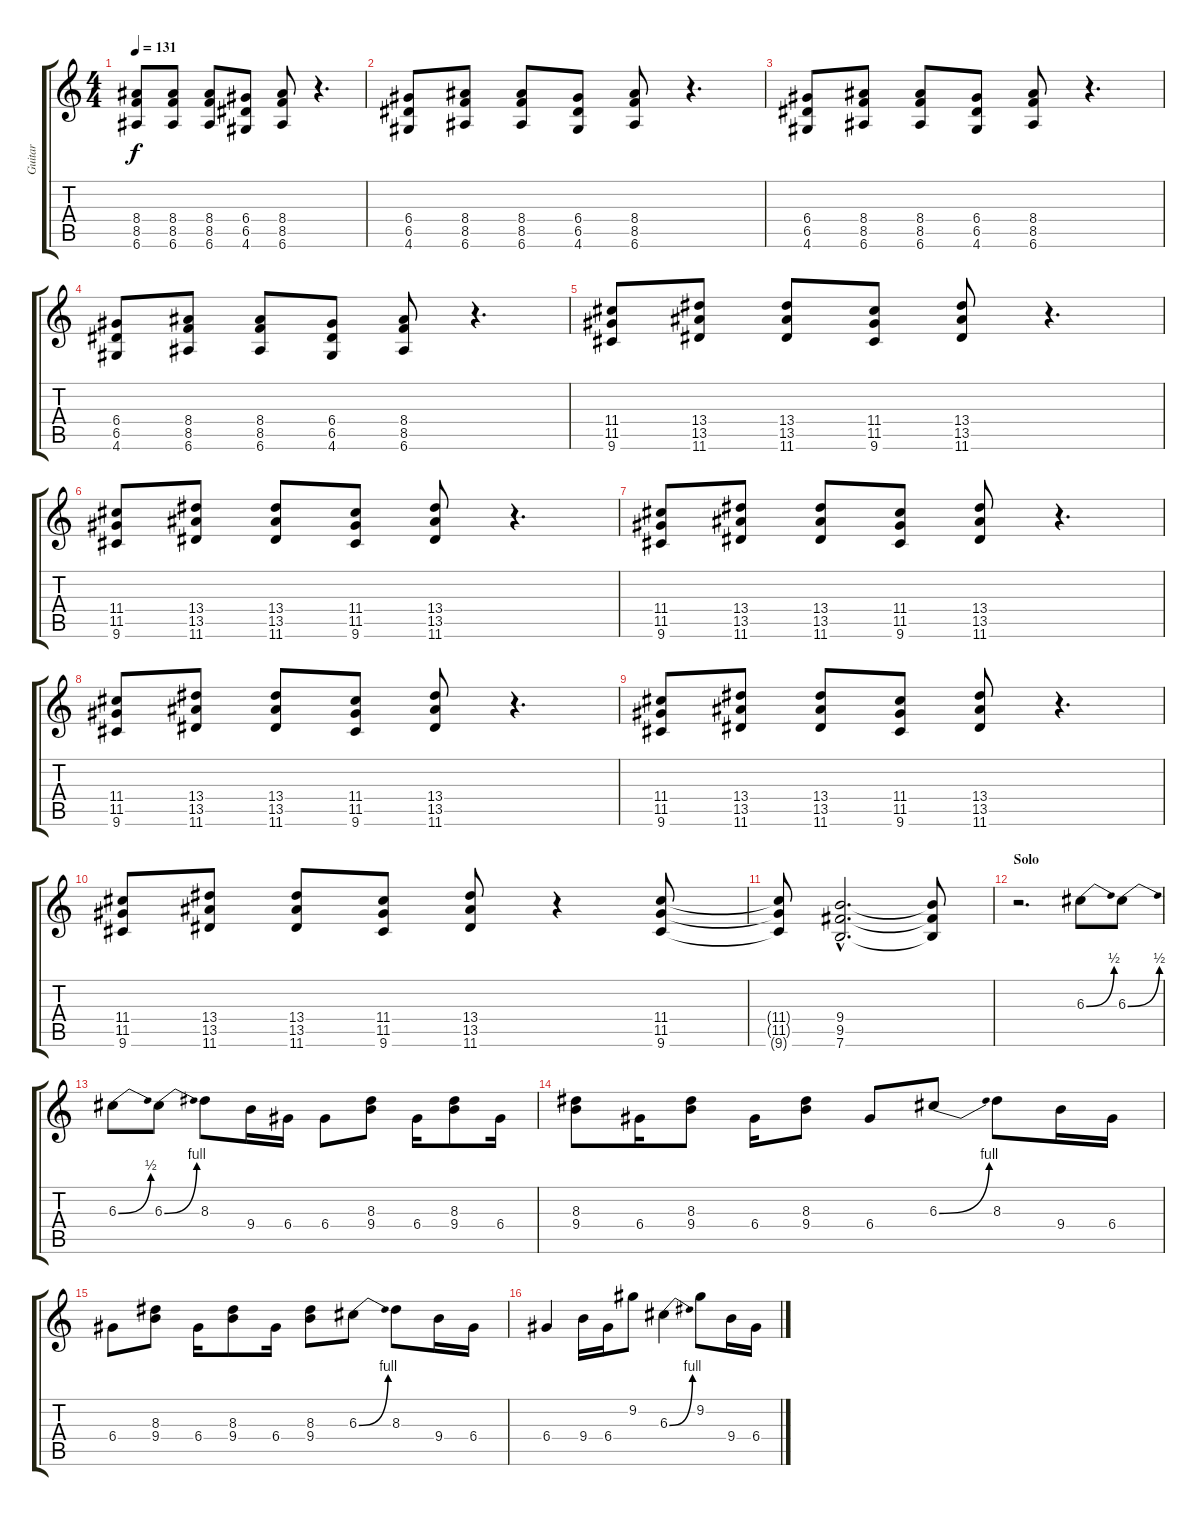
\track ("Guitar" "Guitar") {instrument overdrivenguitar}
\staff {score tabs}
\tuning (E4 B3 G3 D3 A2 E2) {hide}
\ts (4 4)
\tempo 131
\clef g2
\ks c
(8.4 8.5 6.6).8{dy f} (8.4 8.5 6.6).8 (8.4 8.5 6.6).8 (6.4 6.5 4.6).8 (8.4 8.5 6.6).8 r.4{d} |
(6.4 6.5 4.6).8 (8.4 8.5 6.6).8 (8.4 8.5 6.6).8 (6.4 6.5 4.6).8 (8.4 8.5 6.6).8 r.4{d} |
(6.4 6.5 4.6).8 (8.4 8.5 6.6).8 (8.4 8.5 6.6).8 (6.4 6.5 4.6).8 (8.4 8.5 6.6).8 r.4{d} |
(6.4 6.5 4.6).8 (8.4 8.5 6.6).8 (8.4 8.5 6.6).8 (6.4 6.5 4.6).8 (8.4 8.5 6.6).8 r.4{d} |
(11.4 11.5 9.6).8 (13.4 13.5 11.6).8 (13.4 13.5 11.6).8 (11.4 11.5 9.6).8 (13.4 13.5 11.6).8 r.4{d} |
(11.4 11.5 9.6).8 (13.4 13.5 11.6).8 (13.4 13.5 11.6).8 (11.4 11.5 9.6).8 (13.4 13.5 11.6).8 r.4{d} |
(11.4 11.5 9.6).8 (13.4 13.5 11.6).8 (13.4 13.5 11.6).8 (11.4 11.5 9.6).8 (13.4 13.5 11.6).8 r.4{d} |
(11.4 11.5 9.6).8 (13.4 13.5 11.6).8 (13.4 13.5 11.6).8 (11.4 11.5 9.6).8 (13.4 13.5 11.6).8 r.4{d} |
(11.4 11.5 9.6).8 (13.4 13.5 11.6).8 (13.4 13.5 11.6).8 (11.4 11.5 9.6).8 (13.4 13.5 11.6).8 r.4{d} |
(11.4 11.5 9.6).8 (13.4 13.5 11.6).8 (13.4 13.5 11.6).8 (11.4 11.5 9.6).8 (13.4 13.5 11.6).8 r.4 (11.4 11.5 9.6).8 |
(11.4{t} 11.5{t} 9.6{t}).8 (9.4{hac} 9.5{hac} 7.6{hac}).2{d} (9.4{t} 9.5{t} 7.6{t}).8 |
\section ("" "Solo")
r.2{d} 6.3{be (bend 0 0 60 2)}.8{volume 16} 6.3{be (bend 0 0 60 2)}.8 |
6.3{be (bend 0 0 60 2)}.8 6.3{be (bend 0 0 60 4)}.8 8.3.8 9.4.16 6.4.16 6.4.8 (8.3 9.4).8 6.4.16 (8.3 9.4).8 6.4.16 |
(8.3 9.4).8 6.4.16 (8.3 9.4).8 6.4.16 (8.3 9.4).8 6.4.8 6.3{be (bend 0 0 60 4)}.8 8.3.8 9.4.16 6.4.16 |
6.4.8 (8.3 9.4).8 6.4.16 (8.3 9.4).8 6.4.16 (8.3 9.4).8 6.3{be (bend 0 0 60 4)}.8 8.3.8 9.4.16 6.4.16 |
6.4.4 9.4.16 6.4.16 9.2.8 6.3{be (bend 0 0 60 4)}.4 9.2.8 9.4.16 6.4.16
